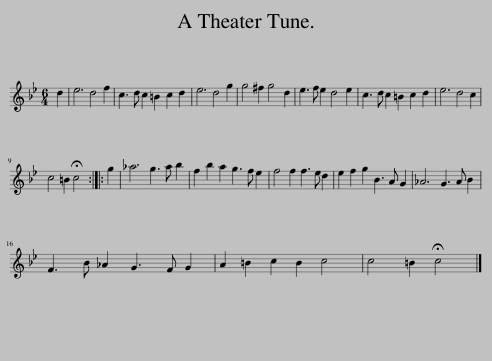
X:1
L:1/8
M:6/4
I:linebreak $
K:Bb
V:1 treble
V:1
 d2 | e6 d4 f2 | c3 d c2 =B2 c2 d2 | e6 d4 g2 | g4 ^f2 g4 d2 | %5
 e3 f e2 d4 e2 | c3 d c2 =B2 c2 d2 | e6 d4 c2 |$ c4 =B2 !fermata!c4 :: g2 | %10
 _a6 g3 a b2 | f2 b2 a2 g3 f e2 | f4 f2 f3 e d2 | e2 f2 g2 B3 A G2 | _A6 G3 A B2 |$ %15
 F3 B _A2 G3 F G2 | A2 =B2 c2 B2 c4 | c4 =B2 !fermata!c4 |] %18
